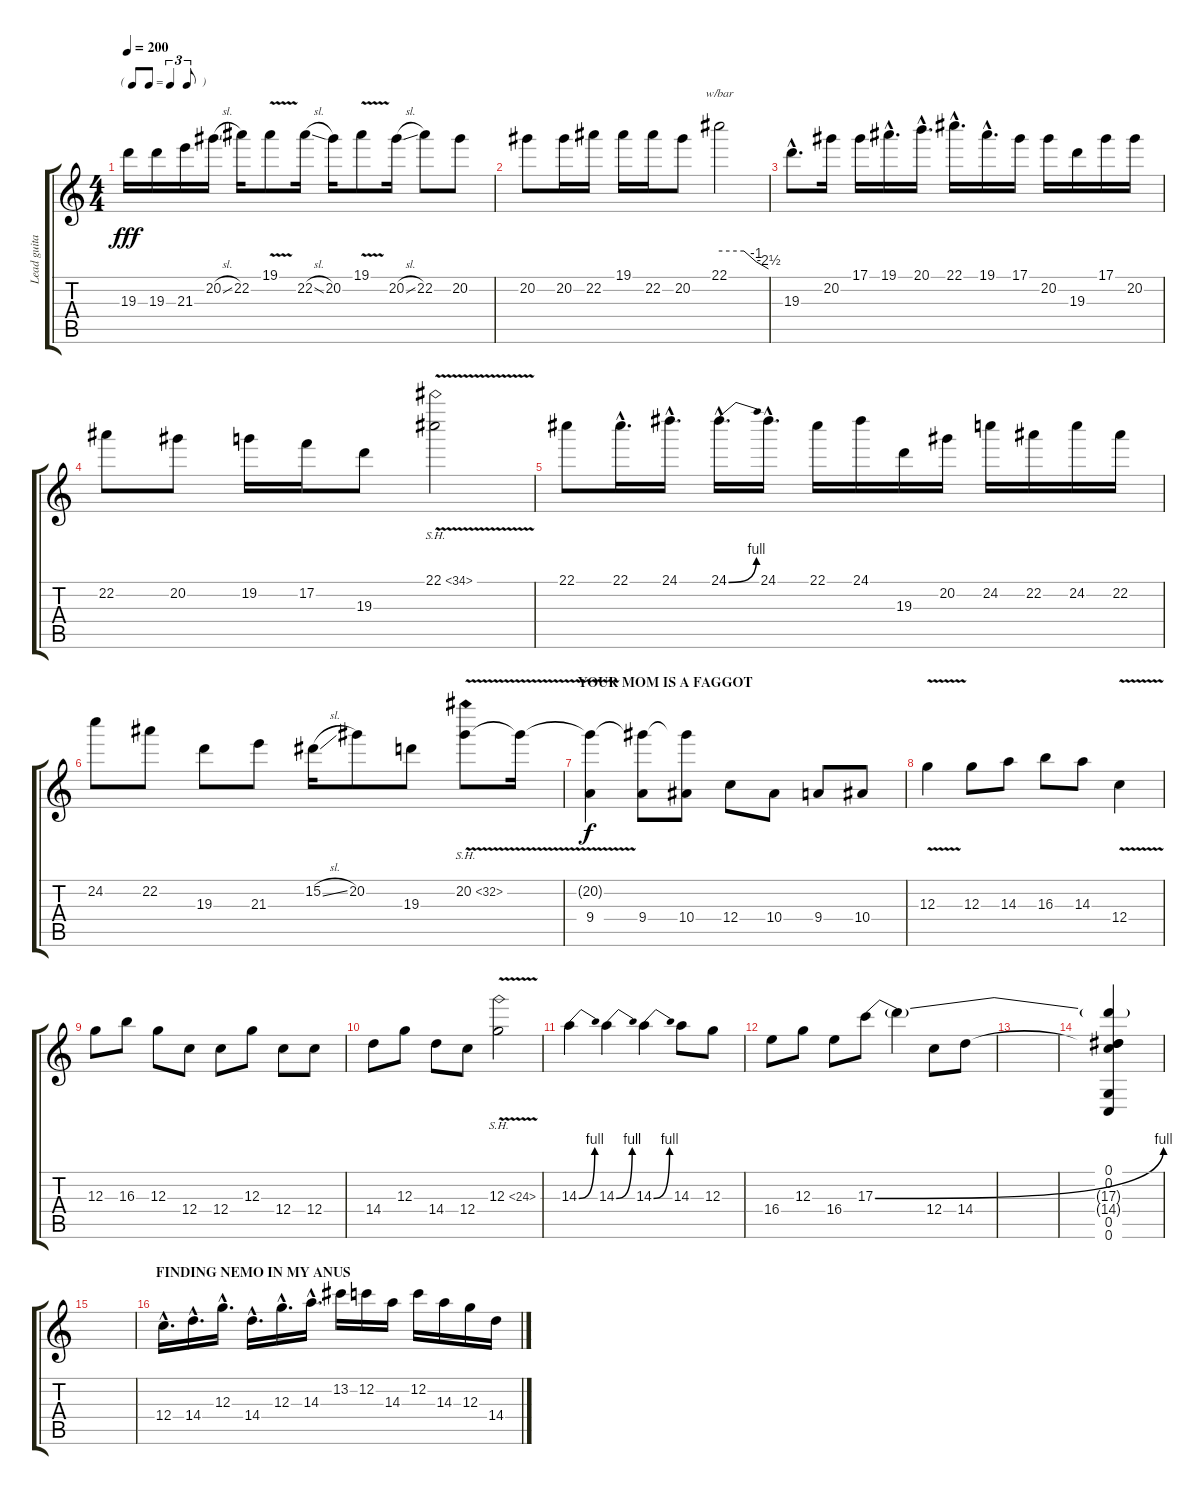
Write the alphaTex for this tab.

\track ("Lead guitar (dickface)" "Lead guita") {instrument distortionguitar}
\staff {score tabs}
\tuning (Eb4 C4 G3 C3 G2 C2) {hide}
\ts (4 4)
\tf triplet8th
\tempo 200
\clef g2
\ks c
19.3.16{dy fff} 19.3.16 21.3.16 20.2{sl}.16 22.2.16 19.1{v}.8 22.2{sl}.16 20.2.16 19.1{v}.8 20.2{sl}.16 22.2.8 20.2.8 |
20.2.8 20.2.16 22.2.16 19.1.16 22.2.16 20.2.8 22.1.2{tbe (custom default 0 0 30 0 45 -4 60 -10)} |
19.3{hac}.8{d} 20.2.16 17.1.16 19.1{hac}.16{d} 20.1{hac}.16{d} 22.1{hac}.16{d} 19.1{hac}.16{d} 17.1.16 20.2.16 19.3.16 17.1.16 20.2.16 |
22.2.8 20.2.8 19.2.16 17.2.16 19.3.8 22.1{sh 12 v}.2 |
22.1.8 22.1{hac}.16{d} 24.1{hac}.16{d} 24.1{be (bend 0 0 60 4) hac}.16{d} 24.1{hac}.16{d} 22.1.16 24.1.16 19.3.16 20.2.16 24.2.16 22.2.16 24.2.16 22.2.16 |
24.2.8 22.2.8 19.3.8 21.3.8 15.2{sl}.16 20.2.8 19.3.8 20.2{sh 12 v}.8 20.2{t}.16 |
\section ("" "YOUR MOM IS A FAGGOT")
(20.2{t} 9.4{v}).4{dy f volume 12} (20.2{t} 9.4).8 (20.2{t} 10.4).8 12.4.8 10.4.8 9.4.8 10.4.8 |
12.3{v}.4 12.3.8 14.3.8 16.3.8 14.3.8 12.4{v}.4 |
12.3.8 16.3.8 12.3.8 12.4.8 12.4.8 12.3.8 12.4.8 12.4.8 |
14.4.8 12.3.8 14.4.8 12.4.8 12.3{sh 12 v}.2 |
14.3{be (bend 0 0 60 4)}.4 14.3{be (bend 0 0 60 4)}.4 14.3{be (bend 0 0 60 4)}.4 14.3.8 12.3.8 |
16.4.8 12.3.8 16.4.8 17.3{be (bend 0 0 60 4)}.8 17.3{t}.4 12.4.8 14.4.8 |
|
(0.1 0.2 17.3{t} 14.4{t} 0.5 0.6).4 |
|
\section ("" "FINDING NEMO IN MY ANUS")
12.4{hac}.16{d volume 16} 14.4{hac}.16{d} 12.3{hac}.16{d} 14.4{hac}.16{d} 12.3{hac}.16{d} 14.3{hac}.16{d} 13.2.16 12.2.16 14.3.16 12.2.16 14.3.16 12.3.16 14.4.16
